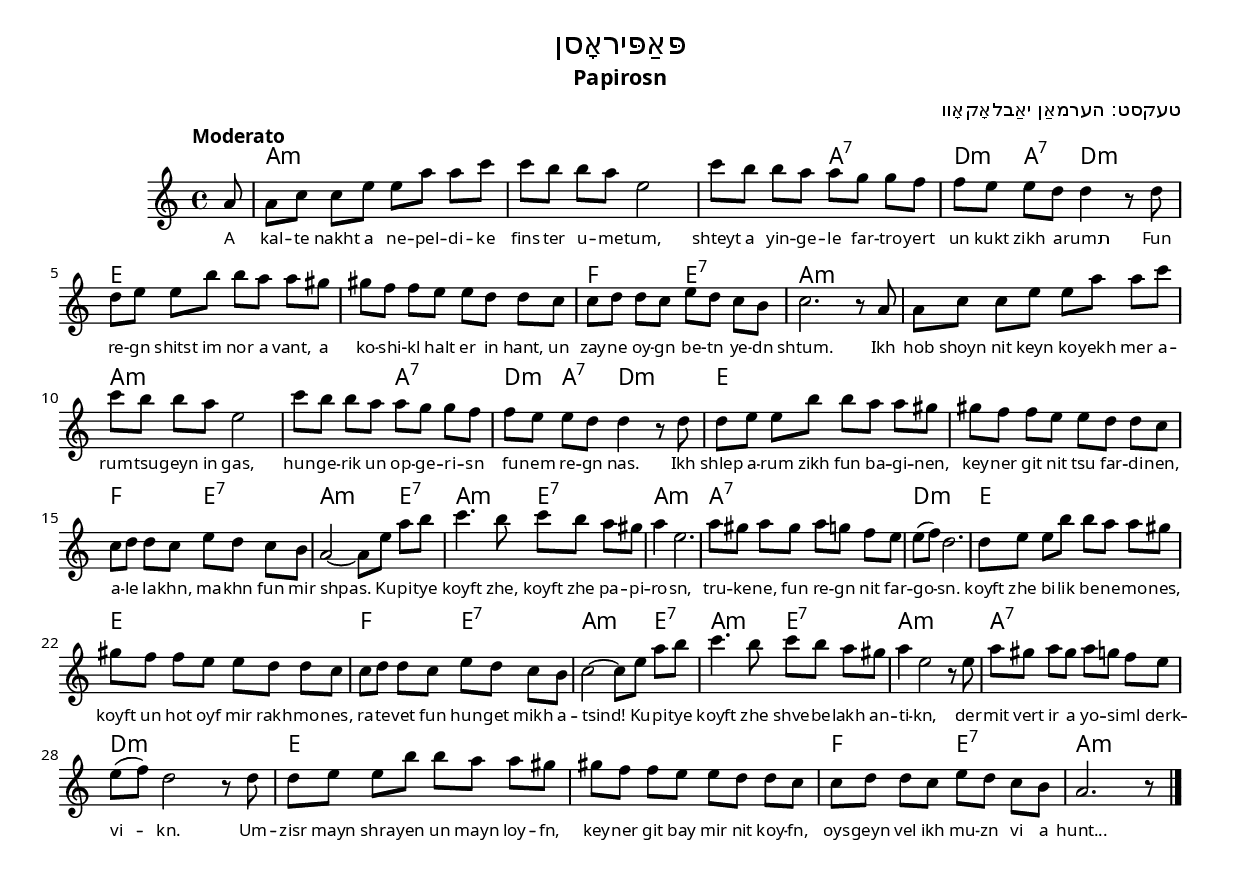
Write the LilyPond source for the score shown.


\header {
  poet = "טעקסט: הערמאַן יאַבלאָקאָוו"
  title = "פּאַפּיראָסן"
  subtitle = "Papirosn"
  }
\version "2.18.2"
\language "english"
#(set-global-staff-size 17)

end =
  #(define-music-function
    (parser location signature)
    (fraction?)
  #{
    \once \omit Staff.TimeSignature \time #signature
  #})

\layout {
  \context {  % Use Typewriter font for chord symbols
    \ChordNames {
      \set chordChanges = ##t
      \override ChordName.font-family = #'typewriter
      }
    }
  \context {  % Change font size for lyrics
    \Lyrics {
      \override LyricText.font-size = #'-1
      }
    }
  \context {  % Beam according to rhythm
    \Staff {
      \set Timing.beamExceptions = #'()
      }
    }
  }

\paper {      % Load fonts
  fonts = #
  (make-pango-font-tree
   "Linux Libertine"
   "Linux Biolinum"
   "Courier 10 Pitch"
   (/ (* staff-height pt) 2.5)
    )
  bookTitleMarkup = \markup {
    \override #'(baseline-skip . 3.5)
    \column {
      \fill-line { \fromproperty #'header:dedication }
      \override #'(baseline-skip . 3.5)
      \column {
        \fill-line {
          \override #'(font-name . "Drugulin CLM")
          \huge \larger \larger \bold
          \fromproperty #'header:title
          }
        \fill-line {
          \large \bold
          \fromproperty #'header:subtitle
          }
        \fill-line {
          \smaller \bold
          \fromproperty #'header:subsubtitle
          }
        \fill-line {
          \fromproperty #'header:meter
          \fromproperty #'header:arranger
          }
          \fill-line {
          \override #'(font-name . "Drugulin CLM")
          \fromproperty #'header:composer
          { \large \bold \fromproperty #'header:instrument }
          \override #'(font-name . "Drugulin CLM")
          \fromproperty #'header:poet
          }
        }
      }
    }
    scoreTitleMarkup = \markup {
      \column {
      \on-the-fly \print-all-headers { \bookTitleMarkup \hspace #1 }
      \fill-line {
        \null
        \override #'(font-name . "Drugulin CLM")
        \huge
        \lower #5
        \fromproperty #'header:piece
        }
      }
    }
  }
mel = \relative a' {
  \partial 8 { a8 }
  a c c e e a a c |
  c b b a e2 |
  c'8 b b a a g g f |
  f e e d d4 r8 d |
  d e e b' b a a gs |
  gs f f e e d d c |
  c d d c e d c b |
  c2. r8 a |
  
  a c c e e a a c |
  c b b a e2 |
  c'8 b b a a g g f |
  f e e d d4 r8 d |
  d e e b' b a a gs |
  gs f f e e d d c |
  c d d c e d c b |
  a2~ a8 e' a b |
  
  c4. b8 c b a gs |
  a4 e2. |
  a8 gs a gs a g f e |
  e( f) d2.
  d8 e e b' b a a gs |
  gs f f e e d d c |
  c d d c e d c b |
  c2~ c8 e a b |
  c4. b8 c b a gs |
  a4 e2 r8 e |
  a gs a gs a g f e |
  e( f) d2 r8 d |
  d e e b' b a a gs |
  gs f f e e d d c |
  c d d c e d c b |
  \end 7/8 a2. r8
}
    
acc = \chordmode {
  \partial 8 { s8 }
  \repeat unfold 2 {
    a1:m |
    a:m |
    a2:m a:7 |
    d4:m a:7  d2:m |
    e1: |
    e: |
    f2: e:7 |
  }
  \alternative{
    {a1:m |}
    {a2.:m e4:7 |}
  }
  \repeat unfold 2 {
    a2:m e:7 |
    a1:m |
    a:7 |
    d:m |
    e: |
    e: |
    f2: e:7 |}
  \alternative{
    {a2.:m e4:7 |}
    {a2.:m a8:m |}
  }
}

\score {
  <<
    \new ChordNames {
      \acc
    }
    \new Staff {
      \clef treble
      \key a \minor
      \time 4/4
      \tempo Moderato
      \new Voice = "melody" {
        \mel
        \bar "|."

      }
    }
    \new Lyrics \lyricsto "melody" {
      A kal -- te nakht a ne -- pel -- di -- ke fins -- ter u -- me -- tum,
      shteyt a yin -- ge -- le far -- tro -- yert un kukt zikh a -- rumת
      Fun re -- gn shitst im nor a vant,
      a ko -- shi -- kl halt er in hant,
      un zay -- ne oy -- gn be -- tn ye -- dn shtum. 
      
      Ikh hob shoyn nit keyn ko -- yekh mer a -- rum -- tsu -- geyn in gas,
      hun -- ge -- rik un op -- ge -- ri -- sn fu -- nem re -- gn nas.
      Ikh shlep a -- rum zikh fun ba -- gi -- nen,
      key -- ner git nit tsu far -- di -- nen,
      a -- le la -- khn, ma -- khn fun mir shpas.
      
      Ku -- pi -- tye koyft zhe, koyft zhe pa -- pi -- ro -- sn,
      tru -- ke -- ne, fun re -- gn nit far -- go -- sn.
      koyft zhe bi -- lik be -- ne -- mo -- nes,
      koyft un hot oyf mir rakh -- mo -- nes,
      ra -- te -- vet fun hun -- get mikh a -- tsind!
      
      Ku -- pi -- tye koyft zhe shve -- be -- lakh an -- ti -- kn,
      der -- mit vert ir a yo -- si -- ml derk -- vi -- kn.
      Um -- zisr mayn shra -- yen un mayn loy -- fn,
      key -- ner git bay mir nit koy -- fn,
      oys -- geyn vel ikh mu -- zn vi a hunt…
    }
  >>
}

